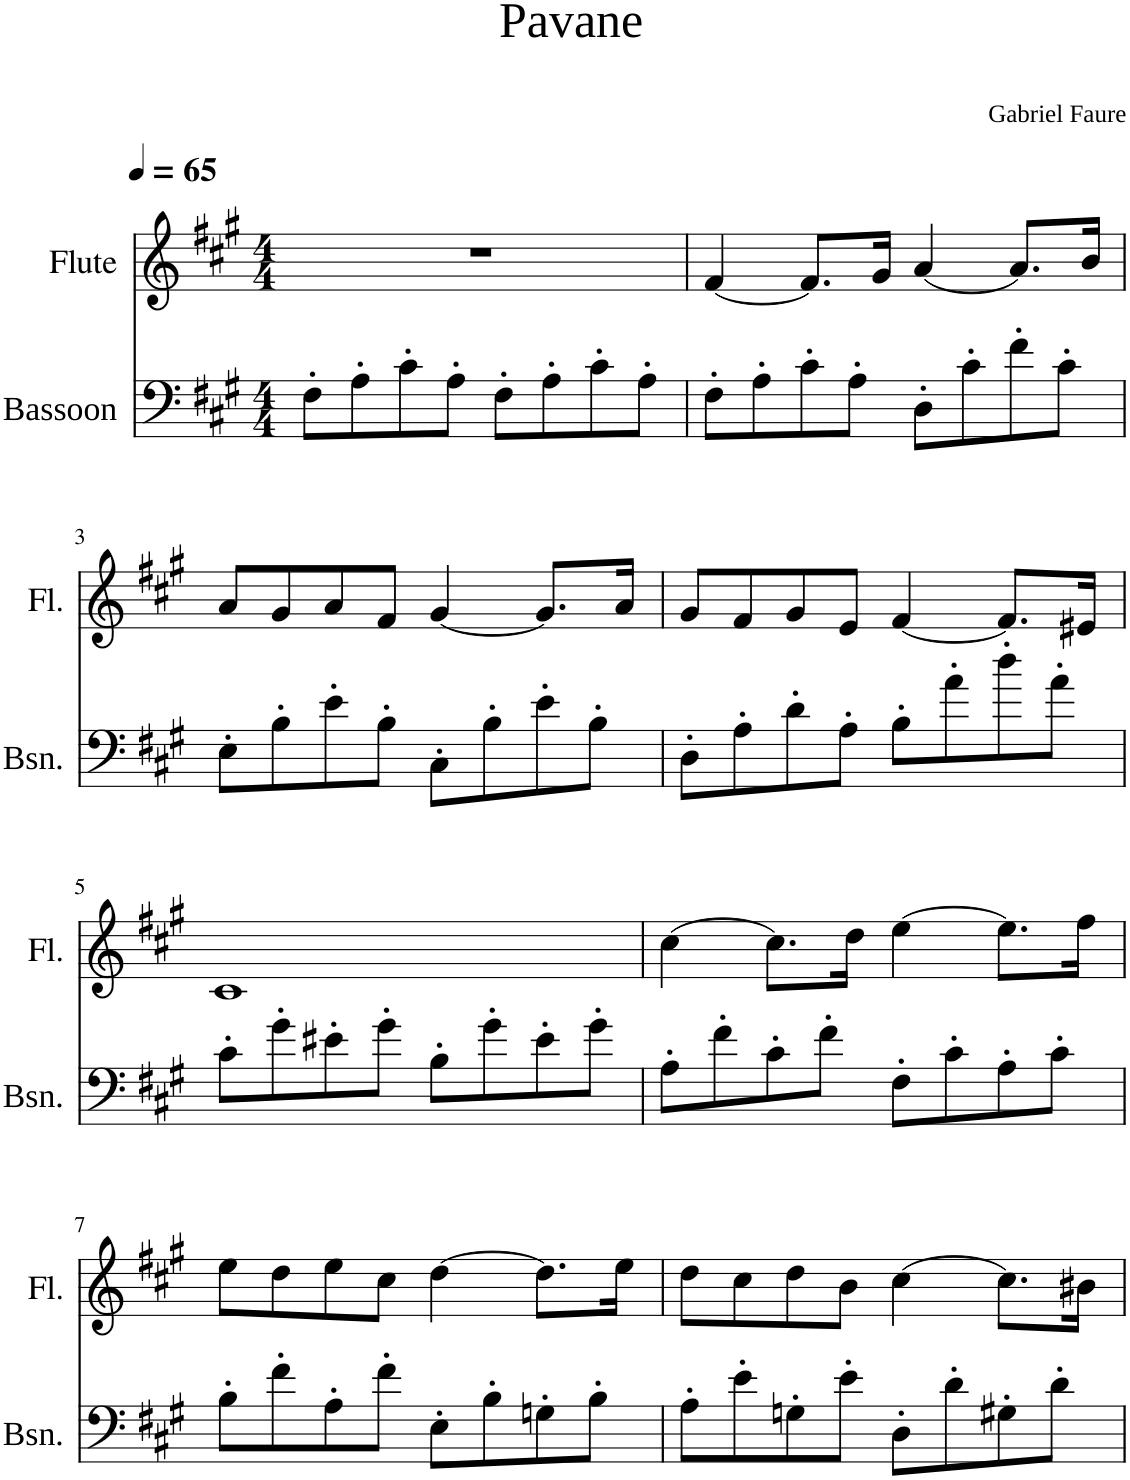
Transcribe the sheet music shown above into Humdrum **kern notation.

**kern	**kern
*part2	*part1
*staff2	*staff1
*I"Bassoon	*I"Flute
*I'Bsn.	*I'Fl.
*clefF4	*clefG2
*k[f#c#g#]	*k[f#c#g#]
*M4/4	*M4/4
*MM65	*MM65
=1	=1
8F#'\L	1r
8A'\	.
8c#'\	.
8A'\J	.
8F#'\L	.
8A'\	.
8c#'\	.
8A'\J	.
=2	=2
8F#'\L	[4f#/
8A'\	.
8c#'\	8.f#/L]
8A'\J	.
.	16g#/Jk
8D'\L	[4a/
8c#'\	.
8f#'\	8.a/L]
8c#'\J	.
.	16b/Jk
!!LO:LB:g=z
=3	=3
8E'\L	8a/L
8B'\	8g#/
8e'\	8a/
8B'\J	8f#/J
8C#'\L	[4g#/
8B'\	.
8e'\	8.g#/L]
8B'\J	.
.	16a/Jk
=4	=4
8D'\L	8g#/L
8A'\	8f#/
8d'\	8g#/
8A'\J	8e/J
8B'\L	[4f#/
8a'\	.
8dd'\	8.f#/L]
8a'\J	.
.	16e#X/Jk
!!LO:LB:g=z
=5	=5
8c#'\L	1c#
8g#'\	.
8e#X'\	.
8g#'\J	.
8B'\L	.
8g#'\	.
8e#'\	.
8g#'\J	.
=6	=6
8A'\L	[4cc#\
8f#'\	.
8c#'\	8.cc#\L]
8f#'\J	.
.	16dd\Jk
8F#'\L	[4ee\
8c#'\	.
8A'\	8.ee\L]
8c#'\J	.
.	16ff#\Jk
!!LO:LB:g=z
=7	=7
8B'\L	8ee\L
8f#'\	8dd\
8A'\	8ee\
8f#'\J	8cc#\J
8E'\L	[4dd\
8B'\	.
8Gn'\	8.dd\L]
8B'\J	.
.	16ee\Jk
=8	=8
8A'\L	8dd\L
8e'\	8cc#\
8Gn'\	8dd\
8e'\J	8b\J
8D'\L	[4cc#\
8d'\	.
8G#X'\	8.cc#\L]
8d'\J	.
.	16b#X\Jk
=	=
*-	*-
